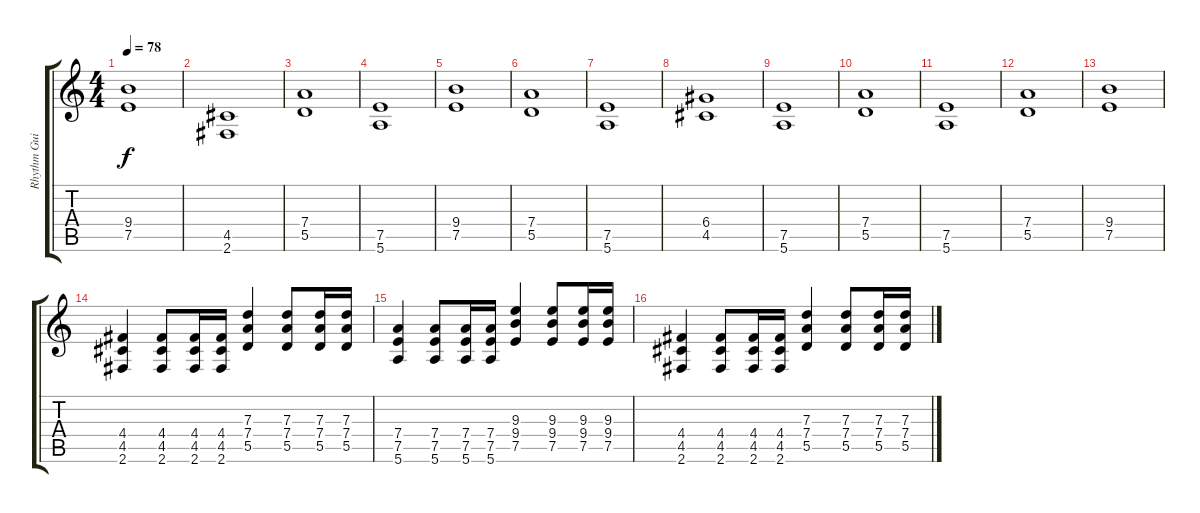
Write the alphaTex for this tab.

\track ("Rhythm Guitar" "Rhythm Gui") {instrument overdrivenguitar}
\staff {score tabs}
\tuning (E4 B3 G3 D3 A2 E2) {hide}
\ts (4 4)
\tempo 78
\clef g2
\ks c
(9.4 7.5).1{dy f} |
(4.5 2.6).1 |
(7.4 5.5).1 |
(7.5 5.6).1 |
(9.4 7.5).1 |
(7.4 5.5).1 |
(7.5 5.6).1 |
(6.4 4.5).1 |
(7.5 5.6).1 |
(7.4 5.5).1 |
(7.5 5.6).1 |
(7.4 5.5).1 |
(9.4 7.5).1 |
(4.4 4.5 2.6).4{volume 14 balance 11 instrument overdrivenguitar} (4.4 4.5 2.6).8 (4.4 4.5 2.6).16 (4.4 4.5 2.6).16 (7.3 7.4 5.5).4 (7.3 7.4 5.5).8 (7.3 7.4 5.5).16 (7.3 7.4 5.5).16 |
(7.4 7.5 5.6).4 (7.4 7.5 5.6).8 (7.4 7.5 5.6).16 (7.4 7.5 5.6).16 (9.3 9.4 7.5).4 (9.3 9.4 7.5).8 (9.3 9.4 7.5).16 (9.3 9.4 7.5).16 |
(4.4 4.5 2.6).4 (4.4 4.5 2.6).8 (4.4 4.5 2.6).16 (4.4 4.5 2.6).16 (7.3 7.4 5.5).4 (7.3 7.4 5.5).8 (7.3 7.4 5.5).16 (7.3 7.4 5.5).16
